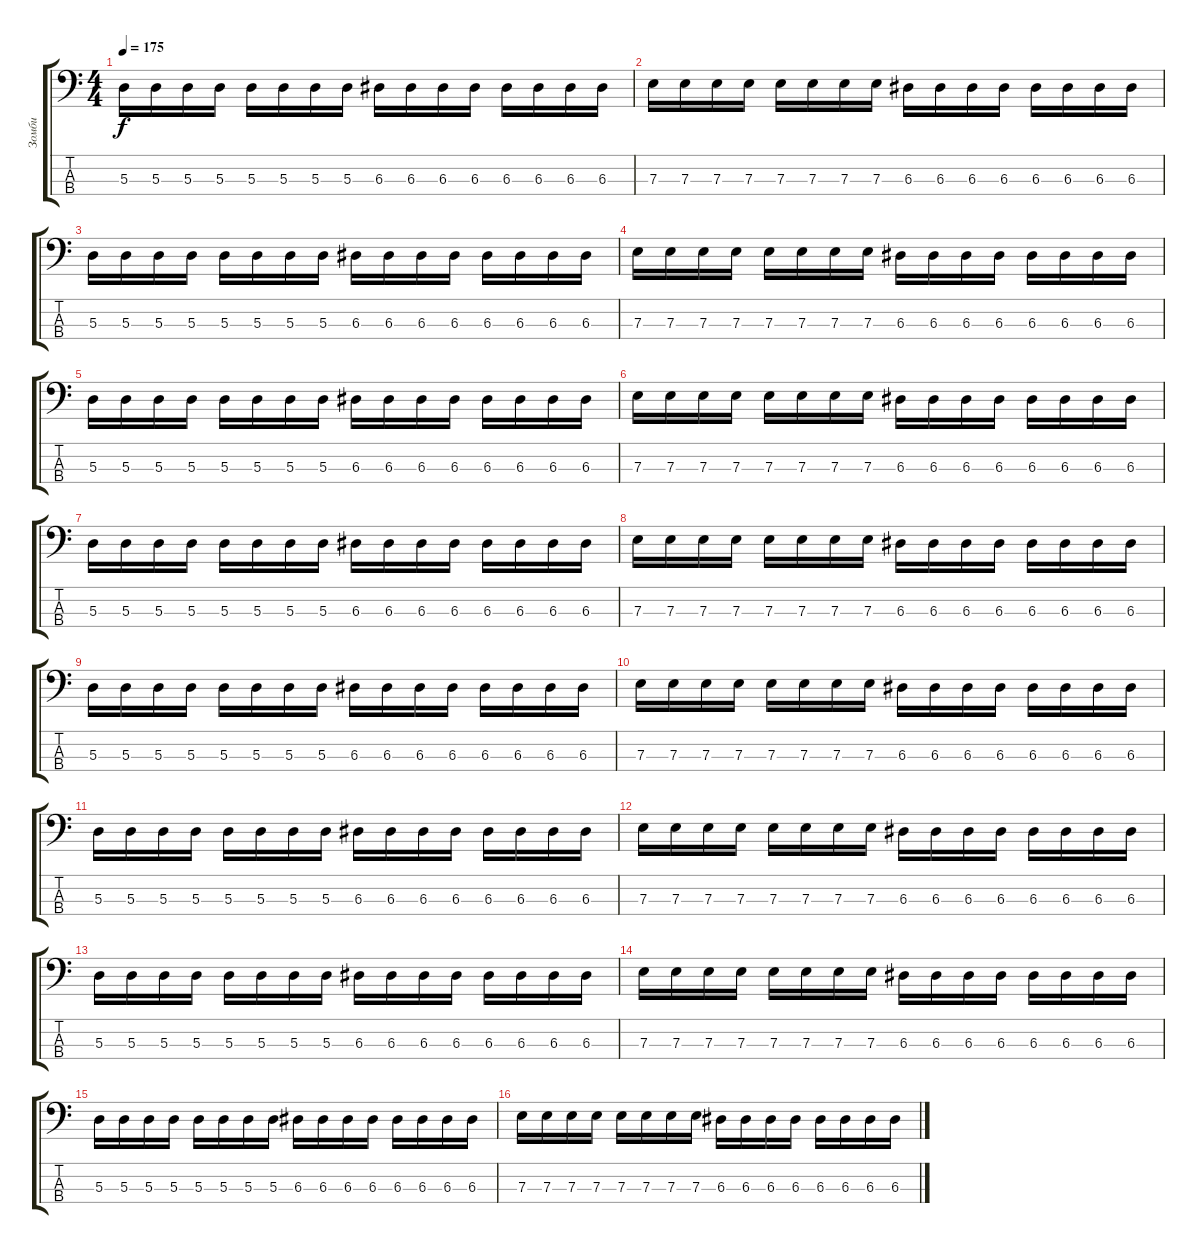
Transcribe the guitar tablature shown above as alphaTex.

\track ("Зомби" "Зомби") {instrument electricbasspick}
\staff {score tabs}
\tuning (G2 D2 A1 D1) {hide}
\ts (4 4)
\tempo 175
\clef f4
\ks c
5.3.16{dy f} 5.3.16 5.3.16 5.3.16 5.3.16 5.3.16 5.3.16 5.3.16 6.3.16 6.3.16 6.3.16 6.3.16 6.3.16 6.3.16 6.3.16 6.3.16 |
7.3.16 7.3.16 7.3.16 7.3.16 7.3.16 7.3.16 7.3.16 7.3.16 6.3.16 6.3.16 6.3.16 6.3.16 6.3.16 6.3.16 6.3.16 6.3.16 |
5.3.16 5.3.16 5.3.16 5.3.16 5.3.16 5.3.16 5.3.16 5.3.16 6.3.16 6.3.16 6.3.16 6.3.16 6.3.16 6.3.16 6.3.16 6.3.16 |
7.3.16 7.3.16 7.3.16 7.3.16 7.3.16 7.3.16 7.3.16 7.3.16 6.3.16 6.3.16 6.3.16 6.3.16 6.3.16 6.3.16 6.3.16 6.3.16 |
5.3.16 5.3.16 5.3.16 5.3.16 5.3.16 5.3.16 5.3.16 5.3.16 6.3.16 6.3.16 6.3.16 6.3.16 6.3.16 6.3.16 6.3.16 6.3.16 |
7.3.16 7.3.16 7.3.16 7.3.16 7.3.16 7.3.16 7.3.16 7.3.16 6.3.16 6.3.16 6.3.16 6.3.16 6.3.16 6.3.16 6.3.16 6.3.16 |
5.3.16 5.3.16 5.3.16 5.3.16 5.3.16 5.3.16 5.3.16 5.3.16 6.3.16 6.3.16 6.3.16 6.3.16 6.3.16 6.3.16 6.3.16 6.3.16 |
7.3.16 7.3.16 7.3.16 7.3.16 7.3.16 7.3.16 7.3.16 7.3.16 6.3.16 6.3.16 6.3.16 6.3.16 6.3.16 6.3.16 6.3.16 6.3.16 |
5.3.16 5.3.16 5.3.16 5.3.16 5.3.16 5.3.16 5.3.16 5.3.16 6.3.16 6.3.16 6.3.16 6.3.16 6.3.16 6.3.16 6.3.16 6.3.16 |
7.3.16 7.3.16 7.3.16 7.3.16 7.3.16 7.3.16 7.3.16 7.3.16 6.3.16 6.3.16 6.3.16 6.3.16 6.3.16 6.3.16 6.3.16 6.3.16 |
5.3.16 5.3.16 5.3.16 5.3.16 5.3.16 5.3.16 5.3.16 5.3.16 6.3.16 6.3.16 6.3.16 6.3.16 6.3.16 6.3.16 6.3.16 6.3.16 |
7.3.16 7.3.16 7.3.16 7.3.16 7.3.16 7.3.16 7.3.16 7.3.16 6.3.16 6.3.16 6.3.16 6.3.16 6.3.16 6.3.16 6.3.16 6.3.16 |
5.3.16 5.3.16 5.3.16 5.3.16 5.3.16 5.3.16 5.3.16 5.3.16 6.3.16 6.3.16 6.3.16 6.3.16 6.3.16 6.3.16 6.3.16 6.3.16 |
7.3.16 7.3.16 7.3.16 7.3.16 7.3.16 7.3.16 7.3.16 7.3.16 6.3.16 6.3.16 6.3.16 6.3.16 6.3.16 6.3.16 6.3.16 6.3.16 |
5.3.16 5.3.16 5.3.16 5.3.16 5.3.16 5.3.16 5.3.16 5.3.16 6.3.16 6.3.16 6.3.16 6.3.16 6.3.16 6.3.16 6.3.16 6.3.16 |
7.3.16 7.3.16 7.3.16 7.3.16 7.3.16 7.3.16 7.3.16 7.3.16 6.3.16 6.3.16 6.3.16 6.3.16 6.3.16 6.3.16 6.3.16 6.3.16
